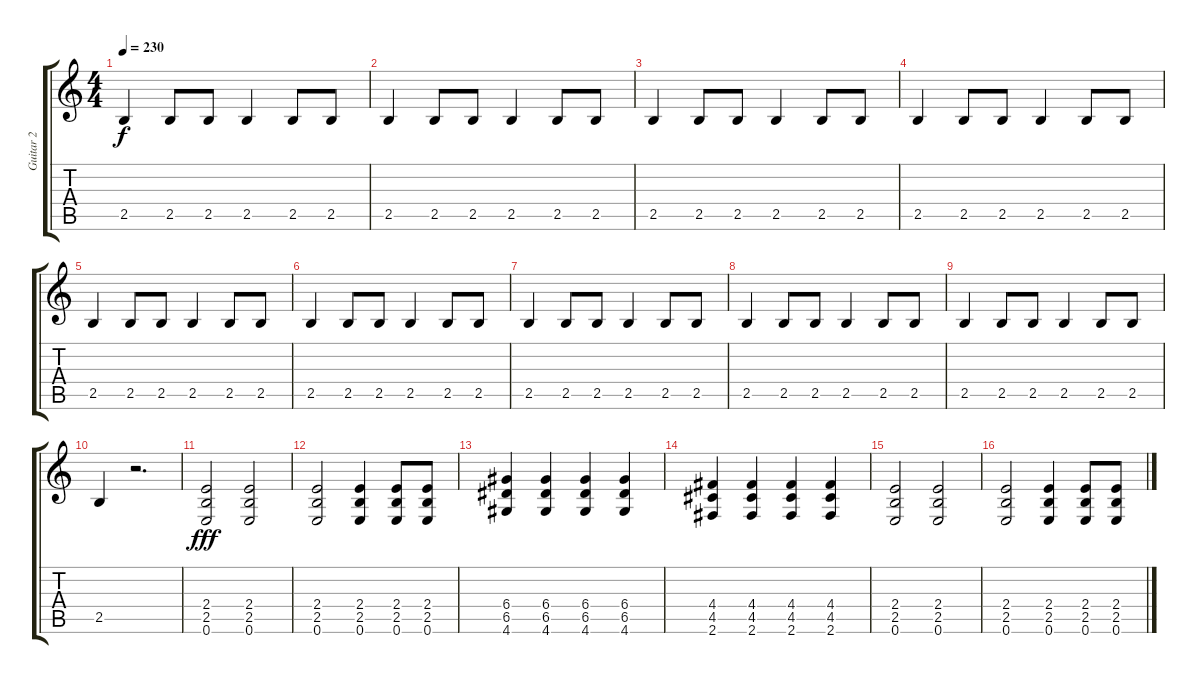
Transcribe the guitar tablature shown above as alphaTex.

\track ("Guitar 2" "Guitar 2") {instrument overdrivenguitar}
\staff {score tabs}
\tuning (E4 B3 G3 D3 A2 E2) {hide}
\ts (4 4)
\tempo 230
\clef g2
\ks c
2.5.4{dy f} 2.5.8 2.5.8 2.5.4 2.5.8 2.5.8 |
2.5.4 2.5.8 2.5.8 2.5.4 2.5.8 2.5.8 |
2.5.4 2.5.8 2.5.8 2.5.4 2.5.8 2.5.8 |
2.5.4 2.5.8 2.5.8 2.5.4 2.5.8 2.5.8 |
2.5.4 2.5.8 2.5.8 2.5.4 2.5.8 2.5.8 |
2.5.4 2.5.8 2.5.8 2.5.4 2.5.8 2.5.8 |
2.5.4 2.5.8 2.5.8 2.5.4 2.5.8 2.5.8 |
2.5.4 2.5.8 2.5.8 2.5.4 2.5.8 2.5.8 |
2.5.4 2.5.8 2.5.8 2.5.4 2.5.8 2.5.8 |
2.5.4 r.2{d} |
(2.4 2.5 0.6).2{dy fff} (2.4 2.5 0.6).2 |
(2.4 2.5 0.6).2 (2.4 2.5 0.6).4 (2.4 2.5 0.6).8 (2.4 2.5 0.6).8 |
(6.4 6.5 4.6).4 (6.4 6.5 4.6).4 (6.4 6.5 4.6).4 (6.4 6.5 4.6).4 |
(4.4 4.5 2.6).4 (4.4 4.5 2.6).4 (4.4 4.5 2.6).4 (4.4 4.5 2.6).4 |
(2.4 2.5 0.6).2 (2.4 2.5 0.6).2 |
(2.4 2.5 0.6).2 (2.4 2.5 0.6).4 (2.4 2.5 0.6).8 (2.4 2.5 0.6).8
